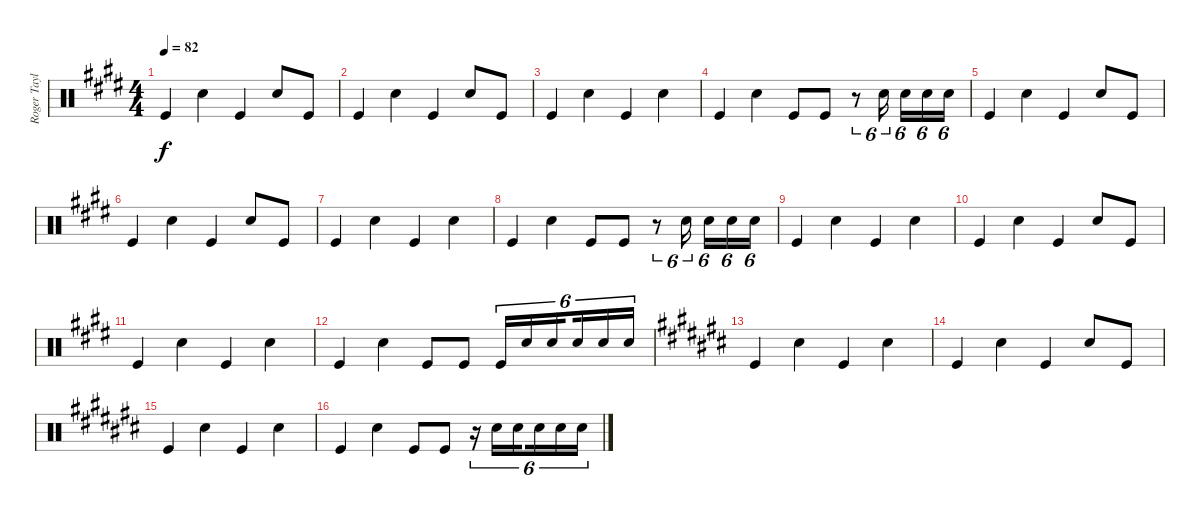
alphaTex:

\track ("Roger Taylor" "Roger Tayl") {instrument percussion}
\staff {score}
\articulation defaults
\ts (4 4)
\tempo 82
\clef neutral
\ks e "Kick (hit)".4{dy f} "Snare (hit) 2".4 "Kick (hit)".4 "Snare (hit) 2".8 "Kick (hit)".8
|
"Kick (hit)".4 "Snare (hit) 2".4 "Kick (hit)".4 "Snare (hit) 2".8 "Kick (hit)".8 |
"Kick (hit)".4 "Snare (hit) 2".4 "Kick (hit)".4 "Snare (hit) 2".4 |
"Kick (hit)".4 "Snare (hit) 2".4 "Kick (hit)".8 "Kick (hit)".8 r.8{tu (6 4)} "Snare (hit) 2".16{tu (6 4) beam splitsecondary} "Snare (hit) 2".16{tu (6 4)} "Snare (hit) 2".16{tu (6 4)} "Snare (hit) 2".16{tu (6 4)} |
"Kick (hit)".4 "Snare (hit) 2".4 "Kick (hit)".4 "Snare (hit) 2".8 "Kick (hit)".8 |
"Kick (hit)".4 "Snare (hit) 2".4 "Kick (hit)".4 "Snare (hit) 2".8 "Kick (hit)".8 |
"Kick (hit)".4 "Snare (hit) 2".4 "Kick (hit)".4 "Snare (hit) 2".4 |
"Kick (hit)".4 "Snare (hit) 2".4 "Kick (hit)".8 "Kick (hit)".8 r.8{tu (6 4)} "Snare (hit) 2".16{tu (6 4) beam splitsecondary} "Snare (hit) 2".16{tu (6 4)} "Snare (hit) 2".16{tu (6 4)} "Snare (hit) 2".16{tu (6 4)} |
"Kick (hit)".4 "Snare (hit) 2".4 "Kick (hit)".4 "Snare (hit) 2".4 |
"Kick (hit)".4 "Snare (hit) 2".4 "Kick (hit)".4 "Snare (hit) 2".8 "Kick (hit)".8 |
"Kick (hit)".4 "Snare (hit) 2".4 "Kick (hit)".4 "Snare (hit) 2".4 |
"Kick (hit)".4 "Snare (hit) 2".4 "Kick (hit)".8 "Kick (hit)".8 "Kick (hit)".16{tu (6 4)} "Snare (hit) 2".16{tu (6 4)} "Snare (hit) 2".16{tu (6 4) beam splitsecondary} "Snare (hit) 2".16{tu (6 4)} "Snare (hit) 2".16{tu (6 4)} "Snare (hit) 2".16{tu (6 4)} |
\ks c# "Kick (hit)".4 "Snare (hit) 2".4 "Kick (hit)".4 "Snare (hit) 2".4
|
"Kick (hit)".4 "Snare (hit) 2".4 "Kick (hit)".4 "Snare (hit) 2".8 "Kick (hit)".8 |
"Kick (hit)".4 "Snare (hit) 2".4 "Kick (hit)".4 "Snare (hit) 2".4 |
"Kick (hit)".4 "Snare (hit) 2".4 "Kick (hit)".8 "Kick (hit)".8 r.16{tu (6 4)} "Snare (hit) 2".16{tu (6 4)} "Snare (hit) 2".16{tu (6 4) beam splitsecondary} "Snare (hit) 2".16{tu (6 4)} "Snare (hit) 2".16{tu (6 4)} "Snare (hit) 2".16{tu (6 4)}
